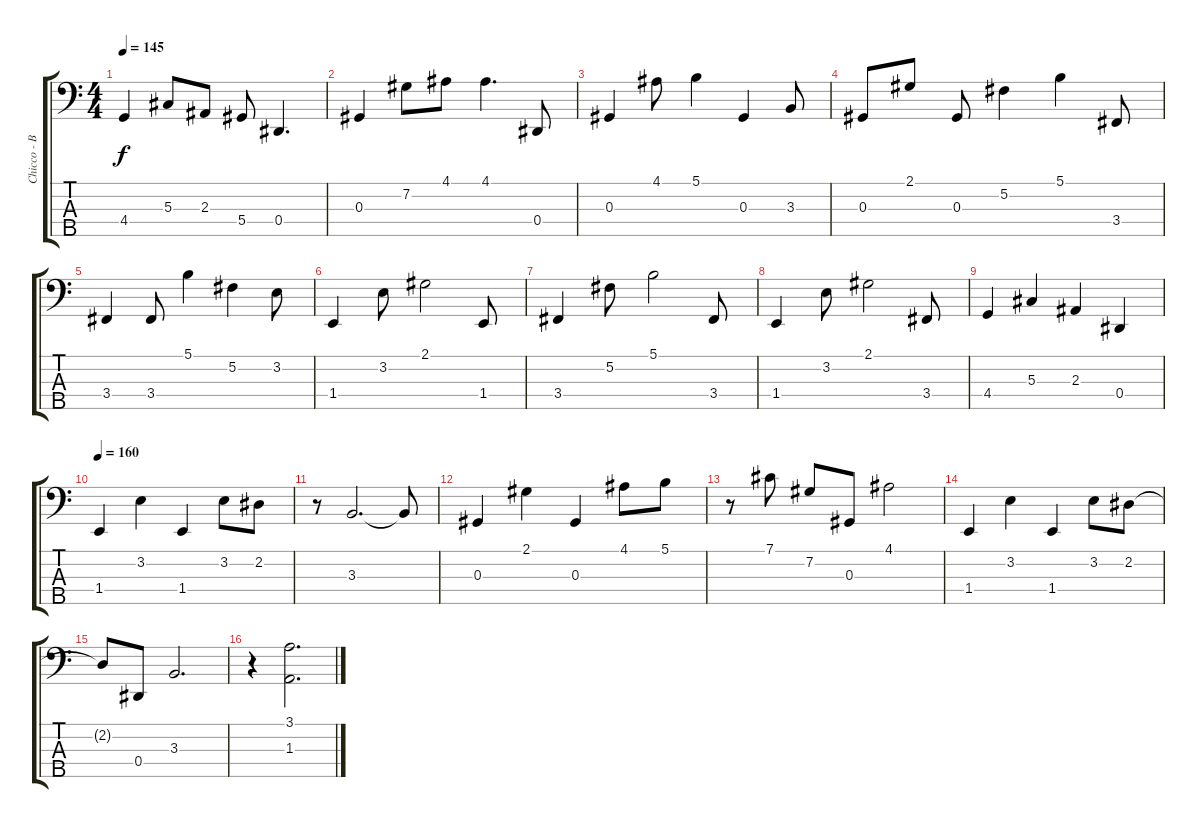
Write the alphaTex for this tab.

\track ("Chicco - Bass" "Chicco - B") {instrument fretlessbass}
\staff {score tabs}
\tuning (Gb2 Db2 Ab1 Eb1 Bb0) {hide}
\ts (4 4)
\tempo 145
\clef f4
\ks c
4.4.4{dy f} 5.3.8 2.3.8 5.4.8 0.4.4{d} |
0.3.4 7.2.8 4.1.8 4.1.4{d} 0.4.8 |
0.3.4 4.1.8 5.1.4 0.3.4 3.3.8 |
0.3.8 2.1.8 0.3.8 5.2.4 5.1.4 3.4.8 |
3.4.4 3.4.8 5.1.4 5.2.4 3.2.8 |
1.4.4 3.2.8 2.1.2 1.4.8 |
3.4.4 5.2.8 5.1.2 3.4.8 |
1.4.4 3.2.8 2.1.2 3.4.8 |
4.4.4 5.3.4 2.3.4 0.4.4 |
\tempo 160
1.4.4 3.2.4 1.4.4 3.2.8 2.2.8 |
r.8 3.3.2{d} 3.3{t}.8 |
0.3.4 2.1.4 0.3.4 4.1.8 5.1.8 |
r.8 7.1.8 7.2.8 0.3.8 4.1.2 |
1.4.4 3.2.4 1.4.4 3.2.8 2.2.8 |
2.2{t}.8 0.4.8 3.3.2{d} |
r.4 (3.1 1.3).2{d}
